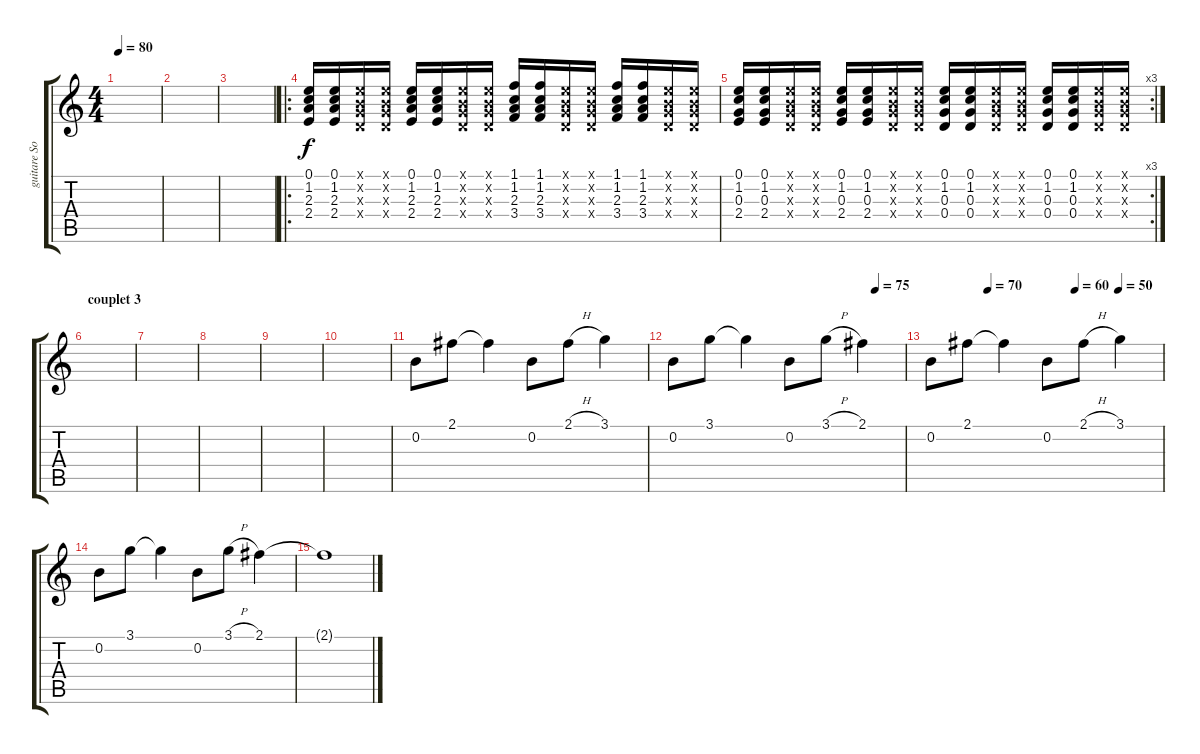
\track ("guitare Solo" "guitare So") {instrument acousticguitarnylon}
\staff {score tabs}
\tuning (E4 B3 G3 D3 A2 E2) {hide}
\ts (4 4)
\tempo 80
\clef g2
\ks c
|
|
|
\ro
(0.1 1.2 2.3 2.4).16{volume 12} (0.1 1.2 2.3 2.4).16 (0.1{x} 0.2{x} 0.3{x} 0.4{x}).16 (0.1{x} 0.2{x} 0.3{x} 0.4{x}).16 (0.1 1.2 2.3 2.4).16 (0.1 1.2 2.3 2.4).16 (0.1{x} 0.2{x} 0.3{x} 0.4{x}).16 (0.1{x} 0.2{x} 0.3{x} 0.4{x}).16 (1.1 1.2 2.3 3.4).16 (1.1 1.2 2.3 3.4).16 (0.1{x} 0.2{x} 0.3{x} 0.4{x}).16 (0.1{x} 0.2{x} 0.3{x} 0.4{x}).16 (1.1 1.2 2.3 3.4).16 (1.1 1.2 2.3 3.4).16 (0.1{x} 0.2{x} 0.3{x} 0.4{x}).16 (0.1{x} 0.2{x} 0.3{x} 0.4{x}).16 |
\rc 3
(0.1 1.2 0.3 2.4).16 (0.1 1.2 0.3 2.4).16 (0.1{x} 0.2{x} 0.3{x} 0.4{x}).16 (0.1{x} 0.2{x} 0.3{x} 0.4{x}).16 (0.1 1.2 0.3 2.4).16 (0.1 1.2 0.3 2.4).16 (0.1{x} 0.2{x} 0.3{x} 0.4{x}).16 (0.1{x} 0.2{x} 0.3{x} 0.4{x}).16 (0.1 1.2 0.3 0.4).16 (0.1 1.2 0.3 0.4).16 (0.1{x} 0.2{x} 0.3{x} 0.4{x}).16 (0.1{x} 0.2{x} 0.3{x} 0.4{x}).16 (0.1 1.2 0.3 0.4).16 (0.1 1.2 0.3 0.4).16 (0.1{x} 0.2{x} 0.3{x} 0.4{x}).16 (0.1{x} 0.2{x} 0.3{x} 0.4{x}).16 |
\section ("" "couplet 3")
|
|
|
|
|
0.2.8 2.1.8 2.1{t}.4 0.2.8 2.1{h}.8 3.1.4 |
\tempo (75 0.875)
0.2.8 3.1.8 3.1{t}.4 0.2.8 3.1{h}.8 2.1.4 |
\tempo (70 0.25)
\tempo (60 0.625)
\tempo (50 0.8125)
0.2.8 2.1.8 2.1{t}.4 0.2.8 2.1{h}.8 3.1.4 |
0.2.8 3.1.8 3.1{t}.4 0.2.8 3.1{h}.8 2.1.4 |
2.1{t}.1
